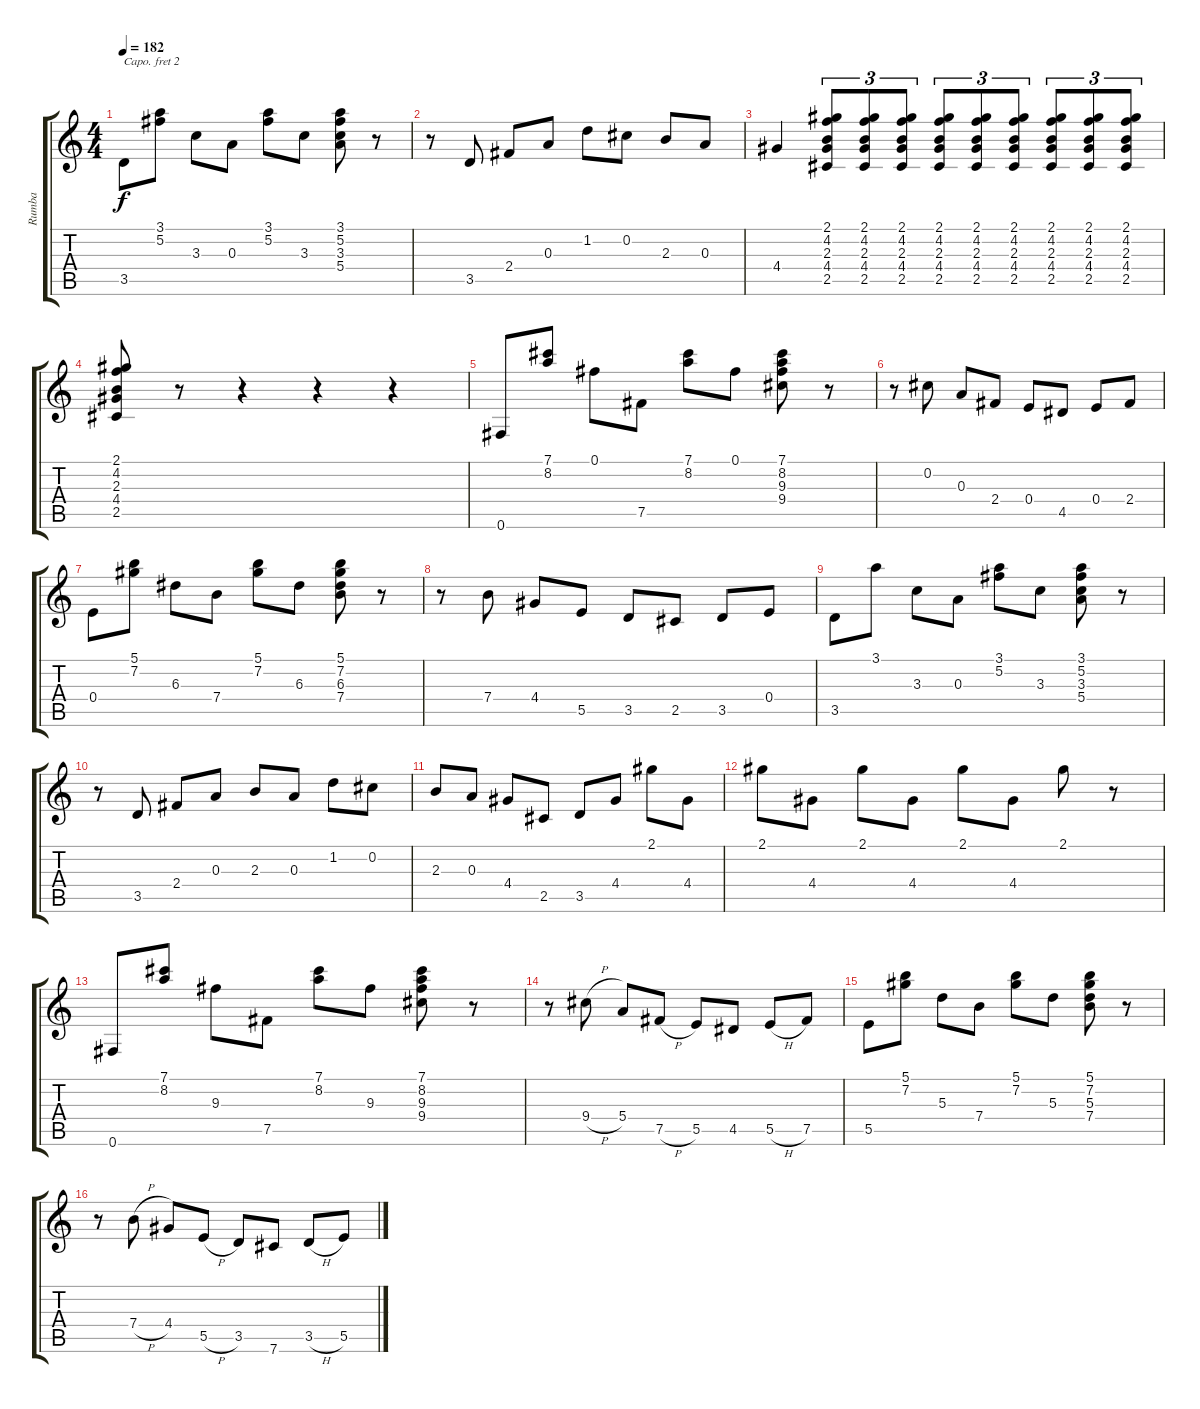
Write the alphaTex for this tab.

\track ("Rumba" "Rumba") {instrument acousticguitarnylon}
\staff {score tabs}
\capo 2
\tuning (E4 B3 G3 D3 A2 E2) {hide}
\ts (4 4)
\tempo 182
\clef g2
\ks c
3.5.8{dy f} (3.1 5.2).8 3.3.8 0.3.8 (3.1 5.2).8 3.3.8 (3.1 5.2 3.3 5.4).8 r.8 |
r.8 3.5.8 2.4.8 0.3.8 1.2.8 0.2.8 2.3.8 0.3.8 |
4.4.4 (2.1 4.2 2.3 4.4 2.5).8{tu (3 2)} (2.1 4.2 2.3 4.4 2.5).8{tu (3 2)} (2.1 4.2 2.3 4.4 2.5).8{tu (3 2)} (2.1 4.2 2.3 4.4 2.5).8{tu (3 2)} (2.1 4.2 2.3 4.4 2.5).8{tu (3 2)} (2.1 4.2 2.3 4.4 2.5).8{tu (3 2)} (2.1 4.2 2.3 4.4 2.5).8{tu (3 2)} (2.1 4.2 2.3 4.4 2.5).8{tu (3 2)} (2.1 4.2 2.3 4.4 2.5).8{tu (3 2)} |
(2.1 4.2 2.3 4.4 2.5).8 r.8 r.4 r.4 r.4 |
0.6.8 (7.1 8.2).8 0.1.8 7.5.8 (7.1 8.2).8 0.1.8 (7.1 8.2 9.3 9.4).8 r.8 |
r.8 0.2.8 0.3.8 2.4.8 0.4.8 4.5.8 0.4.8 2.4.8 |
0.4.8 (5.1 7.2).8 6.3.8 7.4.8 (5.1 7.2).8 6.3.8 (5.1 7.2 6.3 7.4).8 r.8 |
r.8 7.4.8 4.4.8 5.5.8 3.5.8 2.5.8 3.5.8 0.4.8 |
3.5.8 3.1.8 3.3.8 0.3.8 (3.1 5.2).8 3.3.8 (3.1 5.2 3.3 5.4).8 r.8 |
r.8 3.5.8 2.4.8 0.3.8 2.3.8 0.3.8 1.2.8 0.2.8 |
2.3.8 0.3.8 4.4.8 2.5.8 3.5.8 4.4.8 2.1.8 4.4.8 |
2.1.8 4.4.8 2.1.8 4.4.8 2.1.8 4.4.8 2.1.8 r.8 |
0.6.8 (7.1 8.2).8 9.3.8 7.5.8 (7.1 8.2).8 9.3.8 (7.1 8.2 9.3 9.4).8 r.8 |
r.8 9.4{h}.8 5.4.8 7.5{h}.8 5.5.8 4.5.8 5.5{h}.8 7.5.8 |
5.5.8 (5.1 7.2).8 5.3.8 7.4.8 (5.1 7.2).8 5.3.8 (5.1 7.2 5.3 7.4).8 r.8 |
r.8 7.4{h}.8 4.4.8 5.5{h}.8 3.5.8 7.6.8 3.5{h}.8 5.5.8
